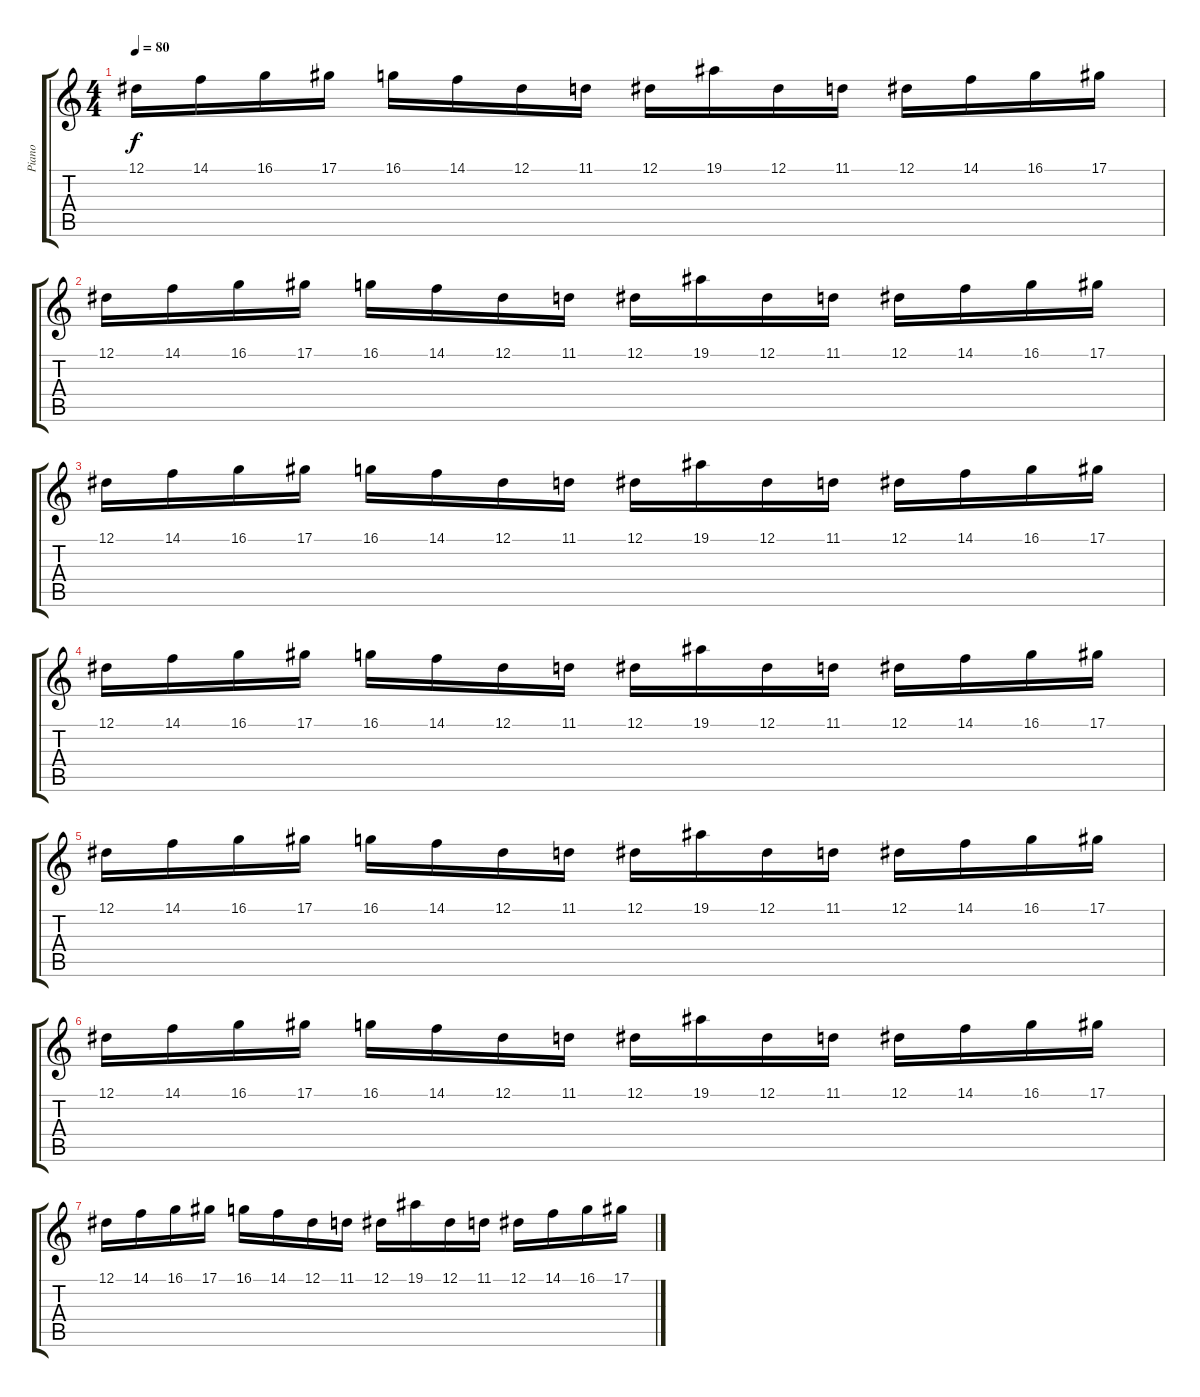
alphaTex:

\track ("Piano" "Piano") {instrument acousticgrandpiano}
\staff {score tabs}
\tuning (Eb4 Bb3 Gb3 Db3 Ab2 Eb2) {hide}
\ts (4 4)
\tempo 80
\clef g2
\ks c
12.1.16{dy f} 14.1.16 16.1.16 17.1.16 16.1.16 14.1.16 12.1.16 11.1.16 12.1.16 19.1.16 12.1.16 11.1.16 12.1.16 14.1.16 16.1.16 17.1.16 |
12.1.16 14.1.16 16.1.16 17.1.16 16.1.16 14.1.16 12.1.16 11.1.16 12.1.16 19.1.16 12.1.16 11.1.16 12.1.16 14.1.16 16.1.16 17.1.16 |
12.1.16 14.1.16 16.1.16 17.1.16 16.1.16 14.1.16 12.1.16 11.1.16 12.1.16 19.1.16 12.1.16 11.1.16 12.1.16 14.1.16 16.1.16 17.1.16 |
12.1.16 14.1.16 16.1.16 17.1.16 16.1.16 14.1.16 12.1.16 11.1.16 12.1.16 19.1.16 12.1.16 11.1.16 12.1.16 14.1.16 16.1.16 17.1.16 |
12.1.16 14.1.16 16.1.16 17.1.16 16.1.16 14.1.16 12.1.16 11.1.16 12.1.16 19.1.16 12.1.16 11.1.16 12.1.16 14.1.16 16.1.16 17.1.16 |
12.1.16 14.1.16 16.1.16 17.1.16 16.1.16 14.1.16 12.1.16 11.1.16 12.1.16 19.1.16 12.1.16 11.1.16 12.1.16 14.1.16 16.1.16 17.1.16 |
12.1.16 14.1.16 16.1.16 17.1.16 16.1.16 14.1.16 12.1.16 11.1.16 12.1.16 19.1.16 12.1.16 11.1.16 12.1.16 14.1.16 16.1.16 17.1.16
